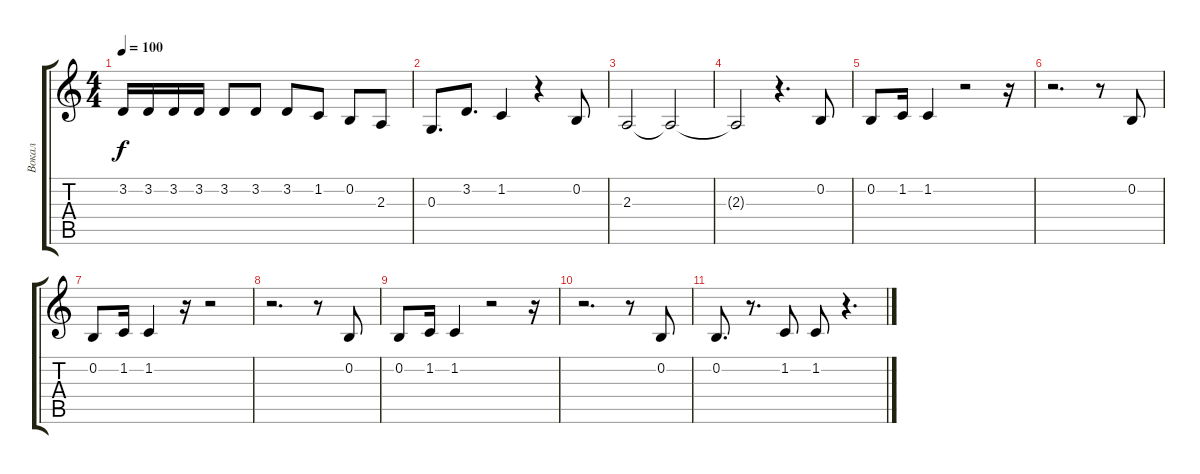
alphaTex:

\track ("Вокал" "Вокал") {instrument clarinet}
\staff {score tabs}
\tuning (E4 B3 G3 D3 A2 E2) {hide}
\ts (4 4)
\tempo 100
\clef g2
\ks c
3.2.16{dy f} 3.2.16 3.2.16 3.2.16 3.2.8 3.2.8 3.2.8 1.2.8 0.2.8 2.3.8 |
0.3.8{d} 3.2.8{d} 1.2.4 r.4 0.2.8 |
2.3.2{volume 0} 2.3{t}.2 |
2.3{t}.2 r.4{d} 0.2.8{volume 16} |
0.2.8 1.2.16 1.2.4 r.2 r.16 |
r.2{d} r.8 0.2.8 |
0.2.8 1.2.16 1.2.4 r.16 r.2 |
r.2{d} r.8 0.2.8 |
0.2.8 1.2.16 1.2.4 r.2 r.16 |
r.2{d} r.8 0.2.8 |
0.2.8{d} r.8{d} 1.2.8 1.2.8 r.4{d}
